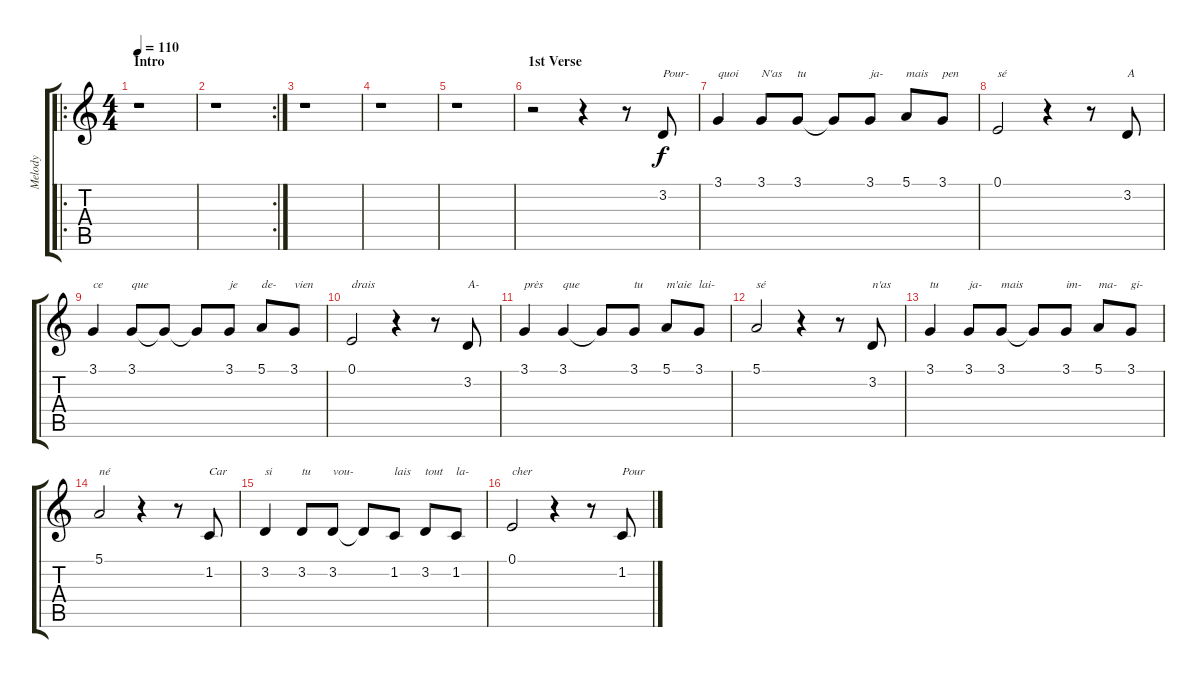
\track ("Melody" "Melody") {instrument lead6voice}
\staff {score tabs}
\tuning (E4 B3 G3 D3 A2 E2) {hide}
\ro
\ts (4 4)
\section ("" "Intro")
\tempo 110
\clef g2
\ks c
r.1{dy f instrument lead6voice} |
\rc 2
r.1 |
r.1 |
r.1 |
r.1 |
\section ("" "1st Verse")
r.2 r.4 r.8 3.2.8{txt "Pour-"} |
3.1.4{txt "quoi"} 3.1.8{txt "N'as"} 3.1.8{txt "tu"} 3.1{t}.8 3.1.8{txt "ja-"} 5.1.8{txt "mais"} 3.1.8{txt "pen"} |
0.1.2{txt "sé"} r.4 r.8 3.2.8{txt "A"} |
3.1.4{txt "ce"} 3.1.8{txt "que"} 3.1{t}.8 3.1{t}.8 3.1.8{txt "je"} 5.1.8{txt "de-"} 3.1.8{txt "vien"} |
0.1.2{txt "drais"} r.4 r.8 3.2.8{txt "A-"} |
3.1.4{txt "près"} 3.1.4{txt "que"} 3.1{t}.8 3.1.8{txt "tu"} 5.1.8{txt "m'aie"} 3.1.8{txt "lai-"} |
5.1.2{txt "sé"} r.4 r.8 3.2.8{txt "n'as"} |
3.1.4{txt "tu"} 3.1.8{txt "ja-"} 3.1.8{txt "mais"} 3.1{t}.8 3.1.8{txt "im-"} 5.1.8{txt "ma-"} 3.1.8{txt "gi-"} |
5.1.2{txt "né"} r.4 r.8 1.2.8{txt "Car"} |
3.2.4{txt "si"} 3.2.8{txt "tu"} 3.2.8{txt "vou-"} 3.2{t}.8 1.2.8{txt "lais"} 3.2.8{txt "tout"} 1.2.8{txt "la-"} |
0.1.2{txt "cher"} r.4 r.8 1.2.8{txt "Pour"}
